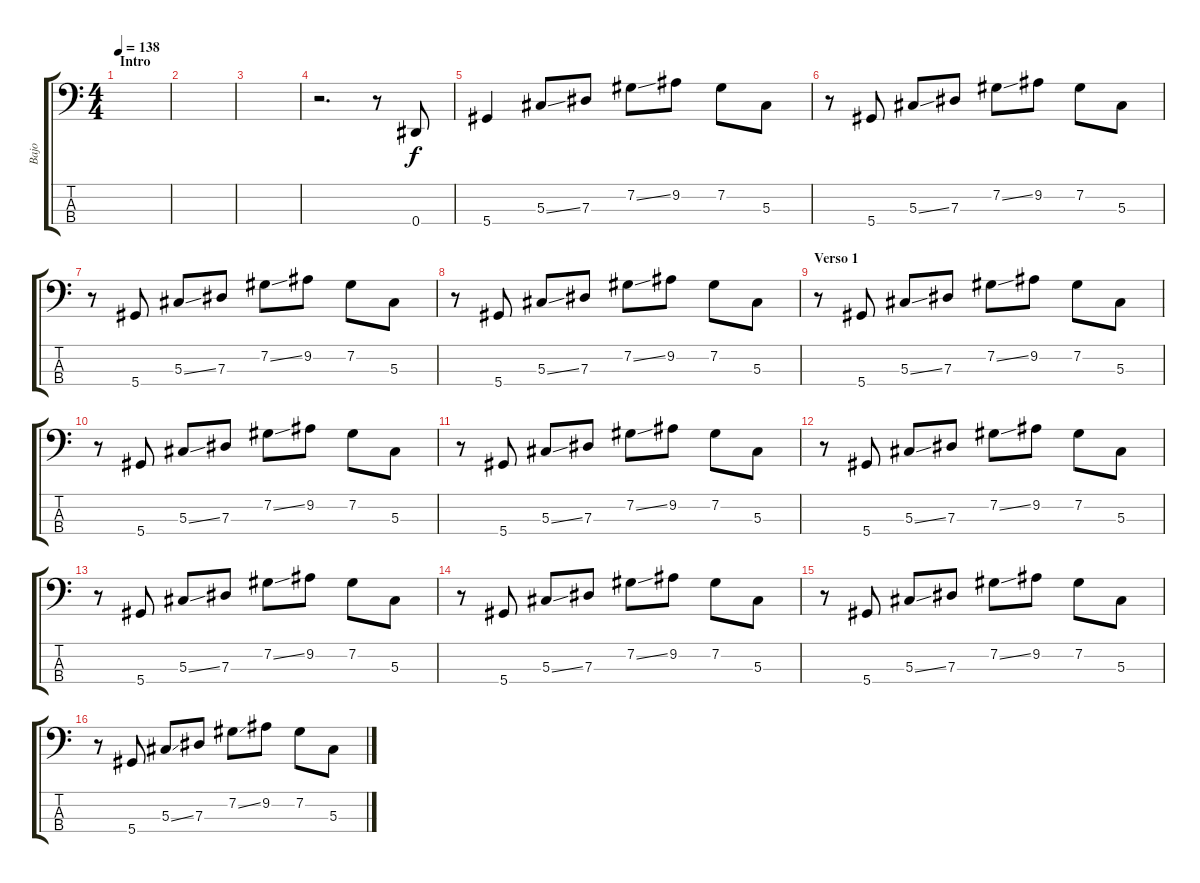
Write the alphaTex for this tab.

\track ("Bajo" "Bajo") {instrument slapbass2}
\staff {score tabs}
\tuning (Gb2 Db2 Ab1 Eb1) {hide}
\ts (4 4)
\section ("" "Intro")
\tempo 138
\clef f4
\ks c
|
|
|
r.2{d} r.8 0.4.8 |
5.4.4 5.3{ss}.8 7.3.8 7.2{ss}.8 9.2.8 7.2.8 5.3.8 |
r.8 5.4.8 5.3{ss}.8 7.3.8 7.2{ss}.8 9.2.8 7.2.8 5.3.8 |
r.8 5.4.8 5.3{ss}.8 7.3.8 7.2{ss}.8 9.2.8 7.2.8 5.3.8 |
r.8 5.4.8 5.3{ss}.8 7.3.8 7.2{ss}.8 9.2.8 7.2.8 5.3.8 |
\section ("" "Verso 1")
r.8 5.4.8 5.3{ss}.8 7.3.8 7.2{ss}.8 9.2.8 7.2.8 5.3.8 |
r.8 5.4.8 5.3{ss}.8 7.3.8 7.2{ss}.8 9.2.8 7.2.8 5.3.8 |
r.8 5.4.8 5.3{ss}.8 7.3.8 7.2{ss}.8 9.2.8 7.2.8 5.3.8 |
r.8 5.4.8 5.3{ss}.8 7.3.8 7.2{ss}.8 9.2.8 7.2.8 5.3.8 |
r.8 5.4.8 5.3{ss}.8 7.3.8 7.2{ss}.8 9.2.8 7.2.8 5.3.8 |
r.8 5.4.8 5.3{ss}.8 7.3.8 7.2{ss}.8 9.2.8 7.2.8 5.3.8 |
r.8 5.4.8 5.3{ss}.8 7.3.8 7.2{ss}.8 9.2.8 7.2.8 5.3.8 |
r.8 5.4.8 5.3{ss}.8 7.3.8 7.2{ss}.8 9.2.8 7.2.8 5.3.8
